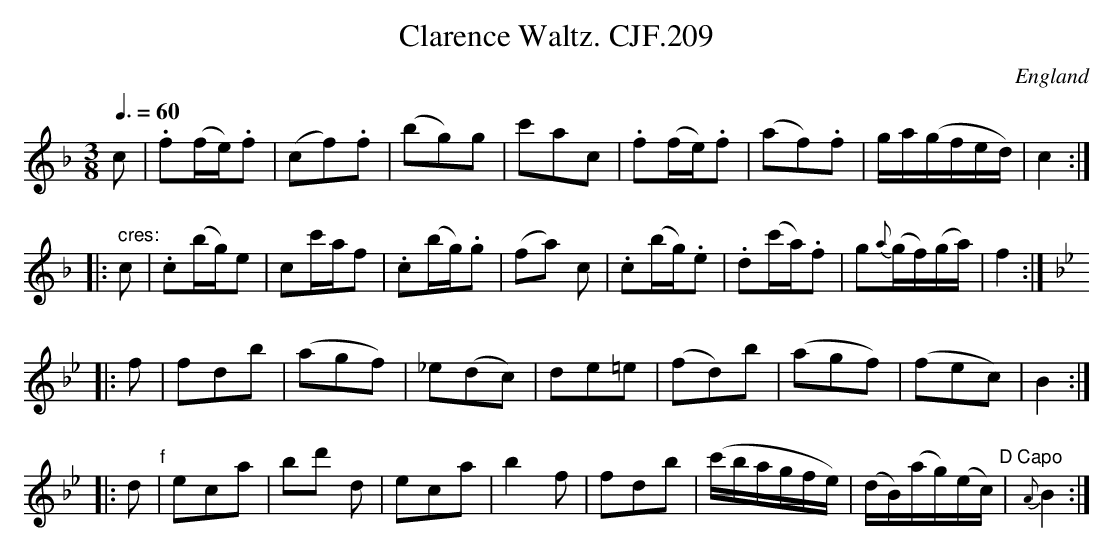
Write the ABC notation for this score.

X:1
T:Clarence Waltz. CJF.209
O:England
M:3/8
L:1/16
Q:3/8=60
K:F major
c2|.f2(fe).f2|(c2f2).f2|(b2g2)g2|c'2a2c2|\
.f2(fe).f2|(a2f2).f2|ga(gfed)|c4:|!
|:" cres:"c2|.c2(bg)e2|c2c'af2|.c2(bg).g2|
(f2a2) c2|.c2(bg).e2|.d2(c'a).f2|g2{a}(gf)(ga)|f4:|!
K:Bb
|:f2|f2d2b2|(a2g2f2)|_e2(d2c2)|d2e2=e2|\
(f2d2)b2|(a2g2f2)|(f2e2c2)|B4:|!
|:d2" f"|e2c2a2|b2d'2 d2|e2c2a2|b4f2|f2d2b2|\
(c'bagfe)|(dB)(ag)(ec)" D Capo"|{A}B4:|
